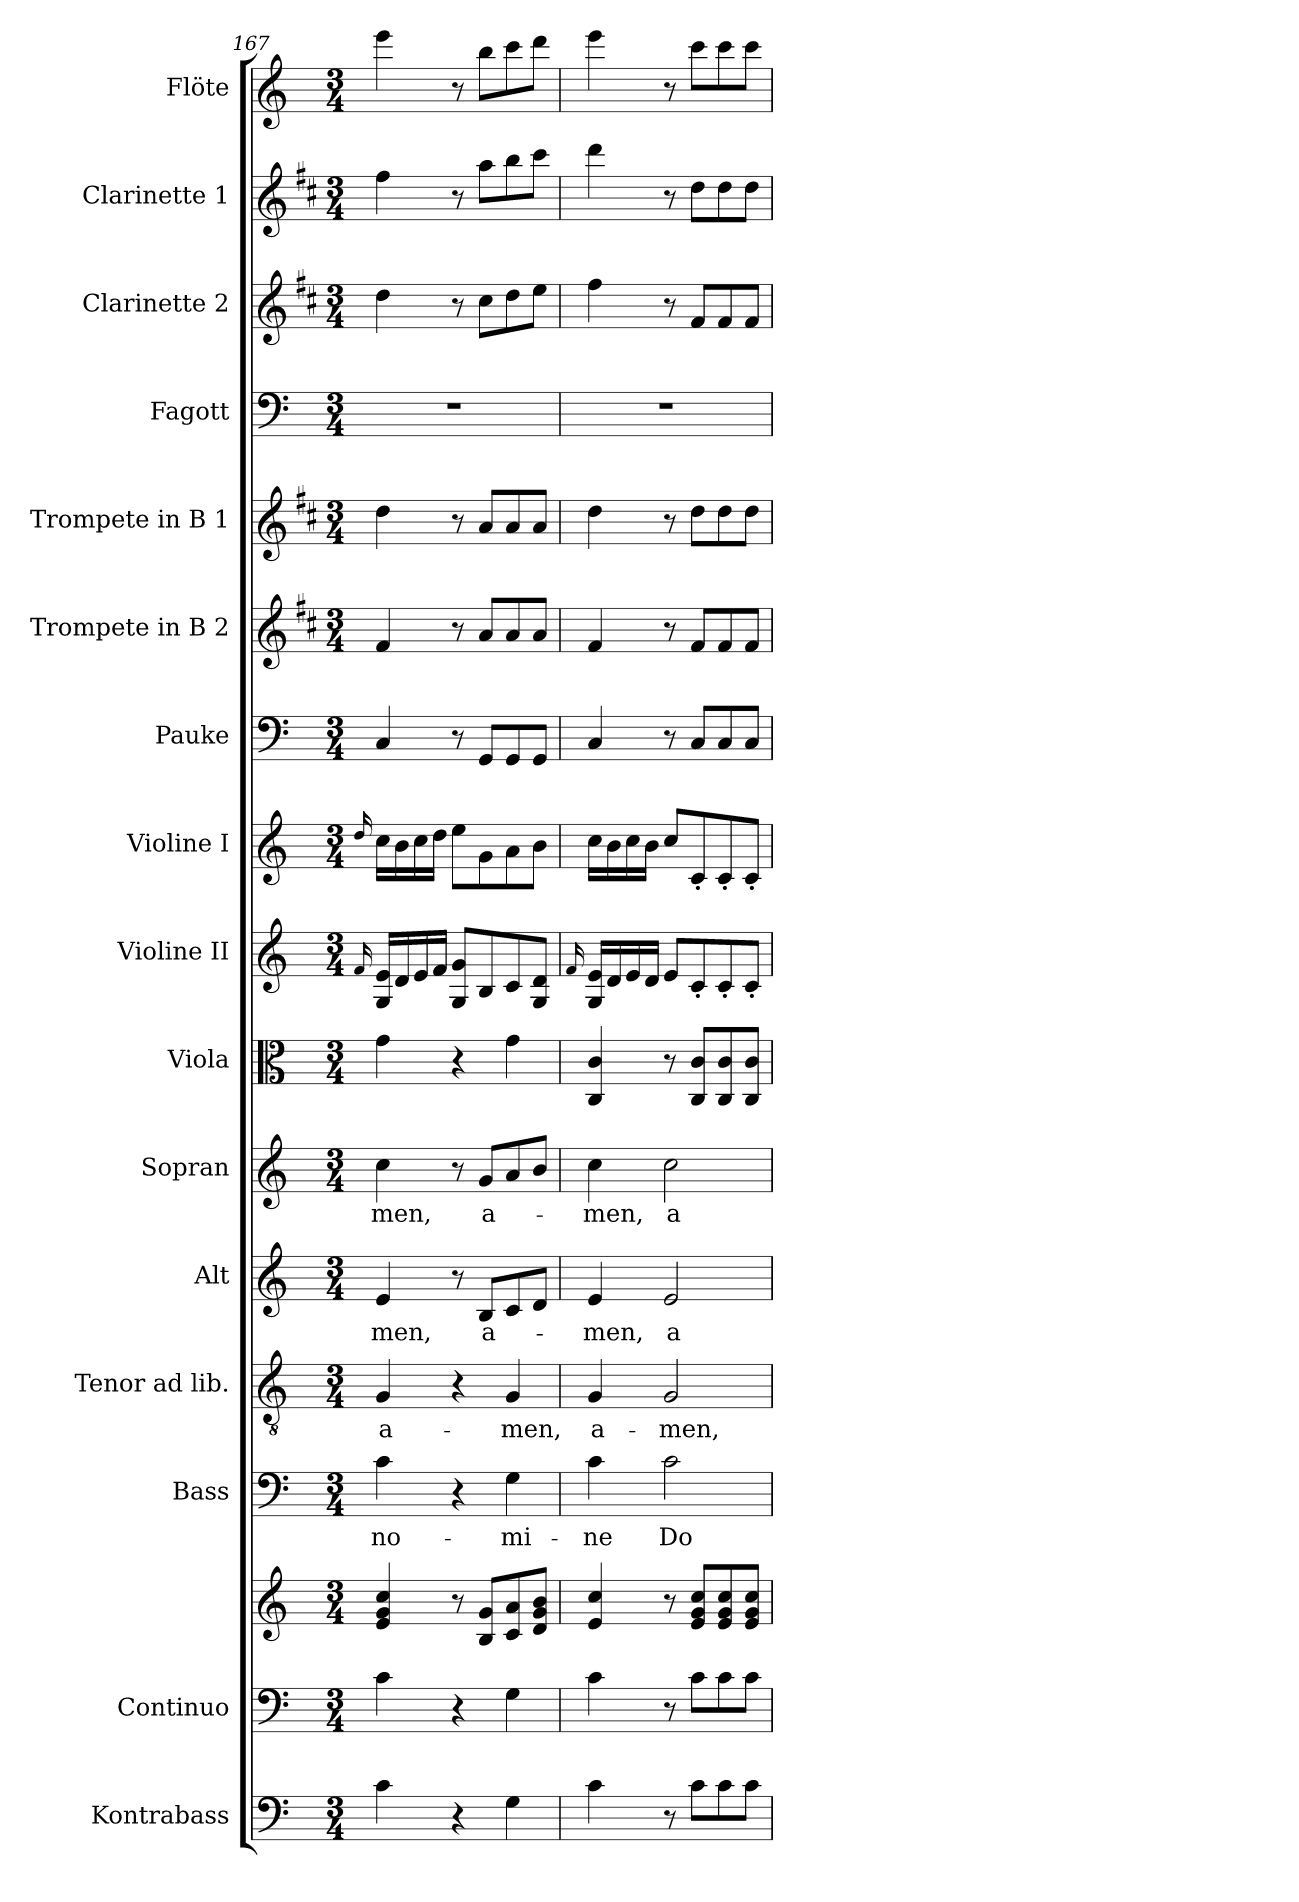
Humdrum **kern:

**kern	**kern	**kern	**kern	**text	**kern	**text	**kern	**text	**kern	**text	**kern	**kern	**kern	**kern	**kern	**kern	**kern	**kern	**kern	**kern
*part16	*part15	*part15	*part14	*part14	*part13	*part13	*part12	*part12	*part11	*part11	*part10	*part9	*part8	*part7	*part6	*part5	*part4	*part3	*part2	*part1
*staff17	*staff16	*staff15	*staff14	*staff14	*staff13	*staff13	*staff12	*staff12	*staff11	*staff11	*staff10	*staff9	*staff8	*staff7	*staff6	*staff5	*staff4	*staff3	*staff2	*staff1
*I"Kontrabass	*I"Continuo	*	*I"Bass	*	*I"Tenor ad lib.	*	*I"Alt	*	*I"Sopran	*	*I"Viola	*I"Violine II	*I"Violine I	*I"Pauke	*I"Trompete in B 2	*I"Trompete in B 1	*I"Fagott	*I"Clarinette 2	*I"Clarinette 1	*I"Flöte
*I'Kb.	*I'cont.	*	*I'B	*	*I'T	*	*I'A	*	*I'S	*	*I'Vla.	*I'Vl. II	*I'Vl. I	*I'Pk.	*	*	*I'Fg.	*I'Cl. 2	*I'Cl. 1	*I'Fl.
*clefF4	*clefF4	*clefG2	*clefF4	*	*clefGv2	*	*clefG2	*	*clefG2	*	*clefC3	*clefG2	*clefG2	*clefF4	*clefG2	*clefG2	*clefF4	*clefG2	*clefG2	*clefG2
*ITrd7c12	*	*	*	*	*	*	*	*	*	*	*	*	*	*	*ITrd1c2	*ITrd1c2	*	*ITrd1c2	*ITrd1c2	*
*k[]	*k[]	*k[]	*k[]	*	*k[]	*	*k[]	*	*k[]	*	*k[]	*k[]	*k[]	*k[]	*k[]	*k[]	*k[]	*k[]	*k[]	*k[]
*C:	*C:	*C:	*C:	*	*C:	*	*C:	*	*C:	*	*C:	*C:	*C:	*C:	*C:	*C:	*C:	*C:	*C:	*C:
*M3/4	*M3/4	*M3/4	*M3/4	*	*M3/4	*	*M3/4	*	*M3/4	*	*M3/4	*M3/4	*M3/4	*M3/4	*M3/4	*M3/4	*M3/4	*M3/4	*M3/4	*M3/4
=167	=167	=167	=167	=167	=167	=167	=167	=167	=167	=167	=167	=167	=167	=167	=167	=167	=167	=167	=167	=167
.	.	.	.	.	.	.	.	.	.	.	.	16qqf/	16qqdd/	.	.	.	.	.	.	.
!	!	!	!	!LO:LY:b	!	!LO:LY:b	!	!LO:LY:b	!	!LO:LY:b	!	!	!	!	!	!	!	!	!	!
4C\	4c\	4e/ 4g/ 4cc/	4c\	no-	4G/	a-	4e/	-men,	4cc\	-men,	4g\	16G/ 16e/LL	16cc\LL	4C/	4e/	4cc\	2.r	4cc\	4ee\	4eee\
.	.	.	.	.	.	.	.	.	.	.	.	16d/	16b\	.	.	.	.	.	.	.
.	.	.	.	.	.	.	.	.	.	.	.	16e/	16cc\	.	.	.	.	.	.	.
.	.	.	.	.	.	.	.	.	.	.	.	16f/JJ	16dd\JJ	.	.	.	.	.	.	.
4r	4r	8r	4r	.	4r	.	8r	.	8r	.	4r	8G/ 8g/L	8ee\L	8r	8r	8r	.	8r	8r	8r
!	!	!	!	!	!	!	!	!LO:LY:b	!	!LO:LY:b	!	!	!	!	!	!	!	!	!	!
.	.	8B/ 8g/L	.	.	.	.	8B/L	a-	8g/L	a-	.	8B/	8g\	8GG/L	8g/L	8g/L	.	8b\L	8gg\L	8bb\L
!	!	!	!	!LO:LY:b	!	!LO:LY:b	!	!	!	!	!	!	!	!	!	!	!	!	!	!
4GG\	4G\	8c/ 8a/	4G\	-mi-	4G/	-men,	8c/	.	8a/	.	4g\	8c/	8a\	8GG/	8g/	8g/	.	8cc\	8aa\	8ccc\
.	.	8d/ 8g/ 8b/J	.	.	.	.	8d/J	.	8b/J	.	.	8G/ 8d/J	8b\J	8GG/J	8g/J	8g/J	.	8dd\J	8bb\J	8ddd\J
=168	=168	=168	=168	=168	=168	=168	=168	=168	=168	=168	=168	=168	=168	=168	=168	=168	=168	=168	=168	=168
.	.	.	.	.	.	.	.	.	.	.	.	16qqf/	.	.	.	.	.	.	.	.
!	!	!	!	!LO:LY:b	!	!LO:LY:b	!	!LO:LY:b	!	!LO:LY:b	!	!	!	!	!	!	!	!	!	!
4C\	4c\	4e/ 4cc/	4c\	-ne	4G/	a-	4e/	-men,	4cc\	-men,	4C/ 4c/	16G/ 16e/LL	16cc\LL	4C/	4e/	4cc\	2.r	4ee\	4ccc\	4eee\
.	.	.	.	.	.	.	.	.	.	.	.	16d/	16b\	.	.	.	.	.	.	.
.	.	.	.	.	.	.	.	.	.	.	.	16e/	16cc\	.	.	.	.	.	.	.
.	.	.	.	.	.	.	.	.	.	.	.	16d/JJ	16b\JJ	.	.	.	.	.	.	.
!	!	!	!	!LO:LY:b	!	!LO:LY:b	!	!LO:LY:b	!	!LO:LY:b	!	!	!	!	!	!	!	!	!	!
8r	8r	8r	2c\	Do-	2G/	-men,	2e/	a-	2cc\	a-	8r	8e/L	8cc/L	8r	8r	8r	.	8r	8r	8r
8C\L	8c\L	8e/ 8g/ 8cc/L	.	.	.	.	.	.	.	.	8C/ 8c/L	8c'</	8c'</	8C/L	8e/L	8cc\L	.	8e/L	8cc\L	8ccc\L
8C\	8c\	8e/ 8g/ 8cc/	.	.	.	.	.	.	.	.	8C/ 8c/	8c'</	8c'</	8C/	8e/	8cc\	.	8e/	8cc\	8ccc\
8C\J	8c\J	8e/ 8g/ 8cc/J	.	.	.	.	.	.	.	.	8C/ 8c/J	8c'</J	8c'</J	8C/J	8e/J	8cc\J	.	8e/J	8cc\J	8ccc\J
=	=	=	=	=	=	=	=	=	=	=	=	=	=	=	=	=	=	=	=	=
*-	*-	*-	*-	*-	*-	*-	*-	*-	*-	*-	*-	*-	*-	*-	*-	*-	*-	*-	*-	*-
